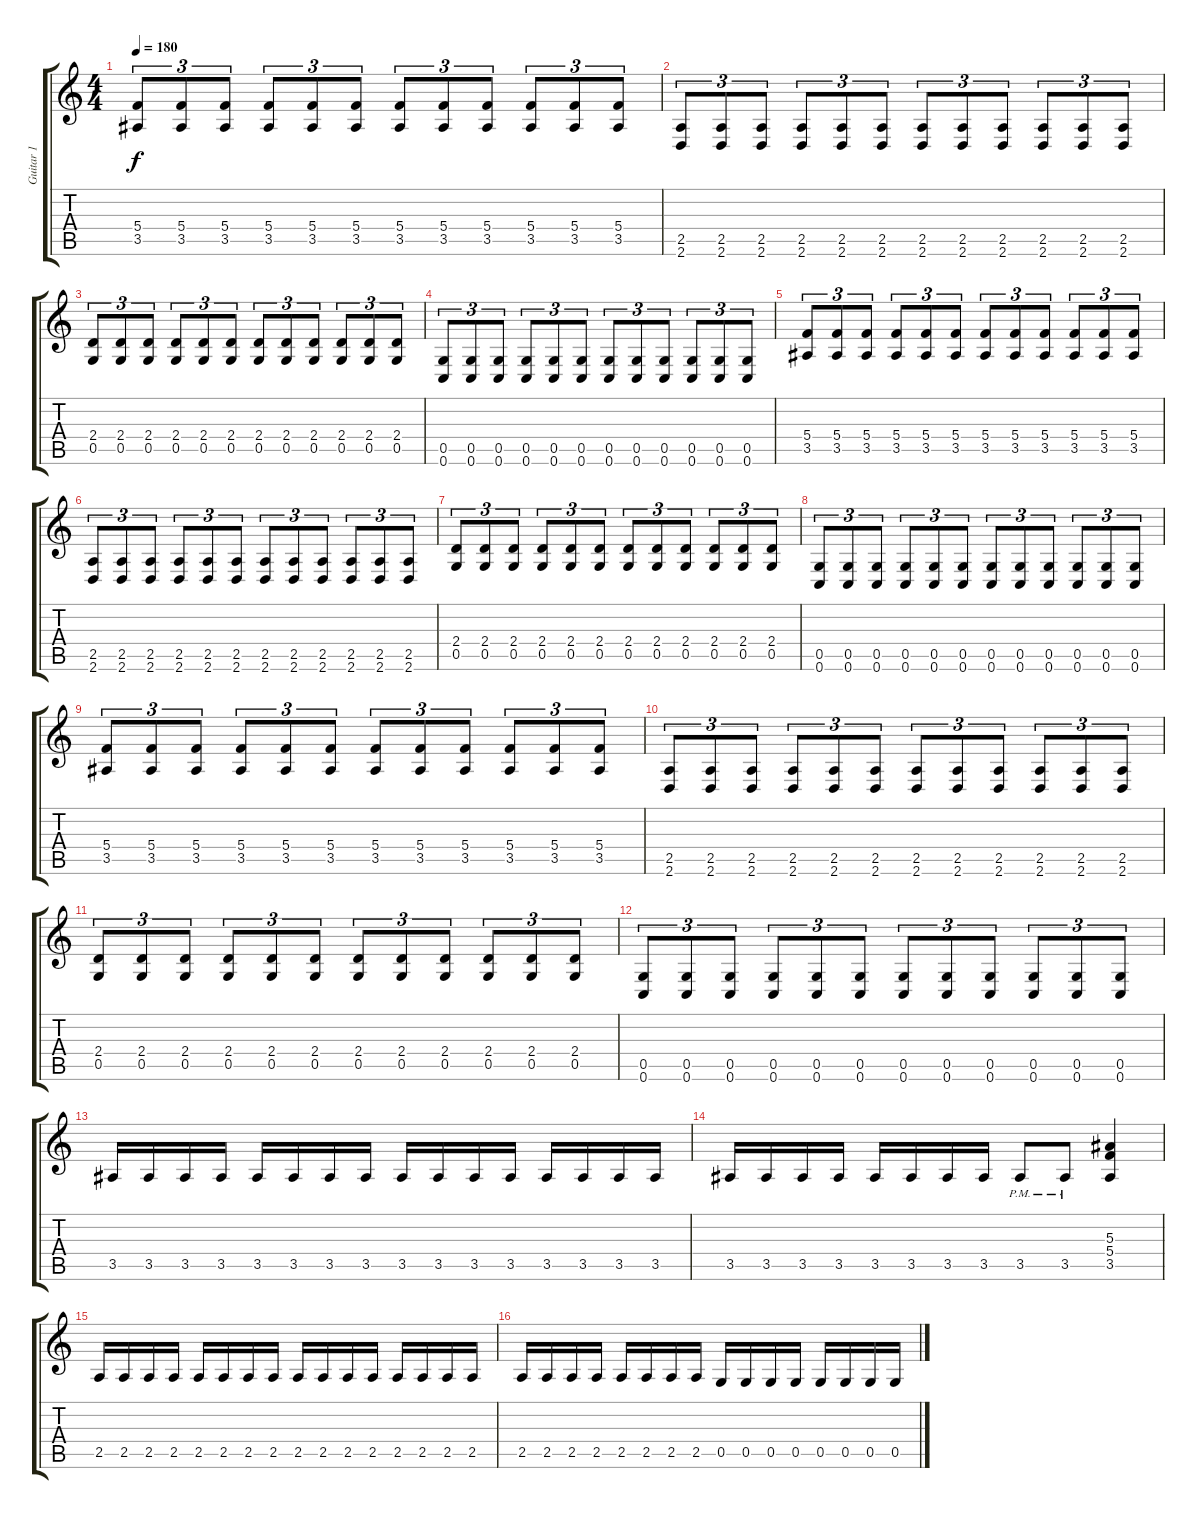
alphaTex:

\track ("Guitar 1" "Guitar 1") {instrument distortionguitar}
\staff {score tabs}
\tuning (D4 A3 F3 C3 G2 C2) {hide}
\ts (4 4)
\tempo 180
\clef g2
\ks c
(5.4 3.5).8{tu (3 2) dy f} (5.4 3.5).8{tu (3 2)} (5.4 3.5).8{tu (3 2)} (5.4 3.5).8{tu (3 2)} (5.4 3.5).8{tu (3 2)} (5.4 3.5).8{tu (3 2)} (5.4 3.5).8{tu (3 2)} (5.4 3.5).8{tu (3 2)} (5.4 3.5).8{tu (3 2)} (5.4 3.5).8{tu (3 2)} (5.4 3.5).8{tu (3 2)} (5.4 3.5).8{tu (3 2)} |
(2.5 2.6).8{tu (3 2)} (2.5 2.6).8{tu (3 2)} (2.5 2.6).8{tu (3 2)} (2.5 2.6).8{tu (3 2)} (2.5 2.6).8{tu (3 2)} (2.5 2.6).8{tu (3 2)} (2.5 2.6).8{tu (3 2)} (2.5 2.6).8{tu (3 2)} (2.5 2.6).8{tu (3 2)} (2.5 2.6).8{tu (3 2)} (2.5 2.6).8{tu (3 2)} (2.5 2.6).8{tu (3 2)} |
(2.4 0.5).8{tu (3 2)} (2.4 0.5).8{tu (3 2)} (2.4 0.5).8{tu (3 2)} (2.4 0.5).8{tu (3 2)} (2.4 0.5).8{tu (3 2)} (2.4 0.5).8{tu (3 2)} (2.4 0.5).8{tu (3 2)} (2.4 0.5).8{tu (3 2)} (2.4 0.5).8{tu (3 2)} (2.4 0.5).8{tu (3 2)} (2.4 0.5).8{tu (3 2)} (2.4 0.5).8{tu (3 2)} |
(0.5 0.6).8{tu (3 2)} (0.5 0.6).8{tu (3 2)} (0.5 0.6).8{tu (3 2)} (0.5 0.6).8{tu (3 2)} (0.5 0.6).8{tu (3 2)} (0.5 0.6).8{tu (3 2)} (0.5 0.6).8{tu (3 2)} (0.5 0.6).8{tu (3 2)} (0.5 0.6).8{tu (3 2)} (0.5 0.6).8{tu (3 2)} (0.5 0.6).8{tu (3 2)} (0.5 0.6).8{tu (3 2)} |
(5.4 3.5).8{tu (3 2)} (5.4 3.5).8{tu (3 2)} (5.4 3.5).8{tu (3 2)} (5.4 3.5).8{tu (3 2)} (5.4 3.5).8{tu (3 2)} (5.4 3.5).8{tu (3 2)} (5.4 3.5).8{tu (3 2)} (5.4 3.5).8{tu (3 2)} (5.4 3.5).8{tu (3 2)} (5.4 3.5).8{tu (3 2)} (5.4 3.5).8{tu (3 2)} (5.4 3.5).8{tu (3 2)} |
(2.5 2.6).8{tu (3 2)} (2.5 2.6).8{tu (3 2)} (2.5 2.6).8{tu (3 2)} (2.5 2.6).8{tu (3 2)} (2.5 2.6).8{tu (3 2)} (2.5 2.6).8{tu (3 2)} (2.5 2.6).8{tu (3 2)} (2.5 2.6).8{tu (3 2)} (2.5 2.6).8{tu (3 2)} (2.5 2.6).8{tu (3 2)} (2.5 2.6).8{tu (3 2)} (2.5 2.6).8{tu (3 2)} |
(2.4 0.5).8{tu (3 2)} (2.4 0.5).8{tu (3 2)} (2.4 0.5).8{tu (3 2)} (2.4 0.5).8{tu (3 2)} (2.4 0.5).8{tu (3 2)} (2.4 0.5).8{tu (3 2)} (2.4 0.5).8{tu (3 2)} (2.4 0.5).8{tu (3 2)} (2.4 0.5).8{tu (3 2)} (2.4 0.5).8{tu (3 2)} (2.4 0.5).8{tu (3 2)} (2.4 0.5).8{tu (3 2)} |
(0.5 0.6).8{tu (3 2)} (0.5 0.6).8{tu (3 2)} (0.5 0.6).8{tu (3 2)} (0.5 0.6).8{tu (3 2)} (0.5 0.6).8{tu (3 2)} (0.5 0.6).8{tu (3 2)} (0.5 0.6).8{tu (3 2)} (0.5 0.6).8{tu (3 2)} (0.5 0.6).8{tu (3 2)} (0.5 0.6).8{tu (3 2)} (0.5 0.6).8{tu (3 2)} (0.5 0.6).8{tu (3 2)} |
(5.4 3.5).8{tu (3 2)} (5.4 3.5).8{tu (3 2)} (5.4 3.5).8{tu (3 2)} (5.4 3.5).8{tu (3 2)} (5.4 3.5).8{tu (3 2)} (5.4 3.5).8{tu (3 2)} (5.4 3.5).8{tu (3 2)} (5.4 3.5).8{tu (3 2)} (5.4 3.5).8{tu (3 2)} (5.4 3.5).8{tu (3 2)} (5.4 3.5).8{tu (3 2)} (5.4 3.5).8{tu (3 2)} |
(2.5 2.6).8{tu (3 2)} (2.5 2.6).8{tu (3 2)} (2.5 2.6).8{tu (3 2)} (2.5 2.6).8{tu (3 2)} (2.5 2.6).8{tu (3 2)} (2.5 2.6).8{tu (3 2)} (2.5 2.6).8{tu (3 2)} (2.5 2.6).8{tu (3 2)} (2.5 2.6).8{tu (3 2)} (2.5 2.6).8{tu (3 2)} (2.5 2.6).8{tu (3 2)} (2.5 2.6).8{tu (3 2)} |
(2.4 0.5).8{tu (3 2)} (2.4 0.5).8{tu (3 2)} (2.4 0.5).8{tu (3 2)} (2.4 0.5).8{tu (3 2)} (2.4 0.5).8{tu (3 2)} (2.4 0.5).8{tu (3 2)} (2.4 0.5).8{tu (3 2)} (2.4 0.5).8{tu (3 2)} (2.4 0.5).8{tu (3 2)} (2.4 0.5).8{tu (3 2)} (2.4 0.5).8{tu (3 2)} (2.4 0.5).8{tu (3 2)} |
(0.5 0.6).8{tu (3 2)} (0.5 0.6).8{tu (3 2)} (0.5 0.6).8{tu (3 2)} (0.5 0.6).8{tu (3 2)} (0.5 0.6).8{tu (3 2)} (0.5 0.6).8{tu (3 2)} (0.5 0.6).8{tu (3 2)} (0.5 0.6).8{tu (3 2)} (0.5 0.6).8{tu (3 2)} (0.5 0.6).8{tu (3 2)} (0.5 0.6).8{tu (3 2)} (0.5 0.6).8{tu (3 2)} |
3.5.16{balance 11} 3.5.16 3.5.16 3.5.16 3.5.16 3.5.16 3.5.16 3.5.16 3.5.16 3.5.16 3.5.16 3.5.16 3.5.16 3.5.16 3.5.16 3.5.16 |
3.5.16 3.5.16 3.5.16 3.5.16 3.5.16 3.5.16 3.5.16 3.5.16 3.5{pm}.8 3.5{pm}.8 (5.3 5.4 3.5).4 |
2.5.16 2.5.16 2.5.16 2.5.16 2.5.16 2.5.16 2.5.16 2.5.16 2.5.16 2.5.16 2.5.16 2.5.16 2.5.16 2.5.16 2.5.16 2.5.16 |
2.5.16 2.5.16 2.5.16 2.5.16 2.5.16 2.5.16 2.5.16 2.5.16 0.5.16 0.5.16 0.5.16 0.5.16 0.5.16 0.5.16 0.5.16 0.5.16
